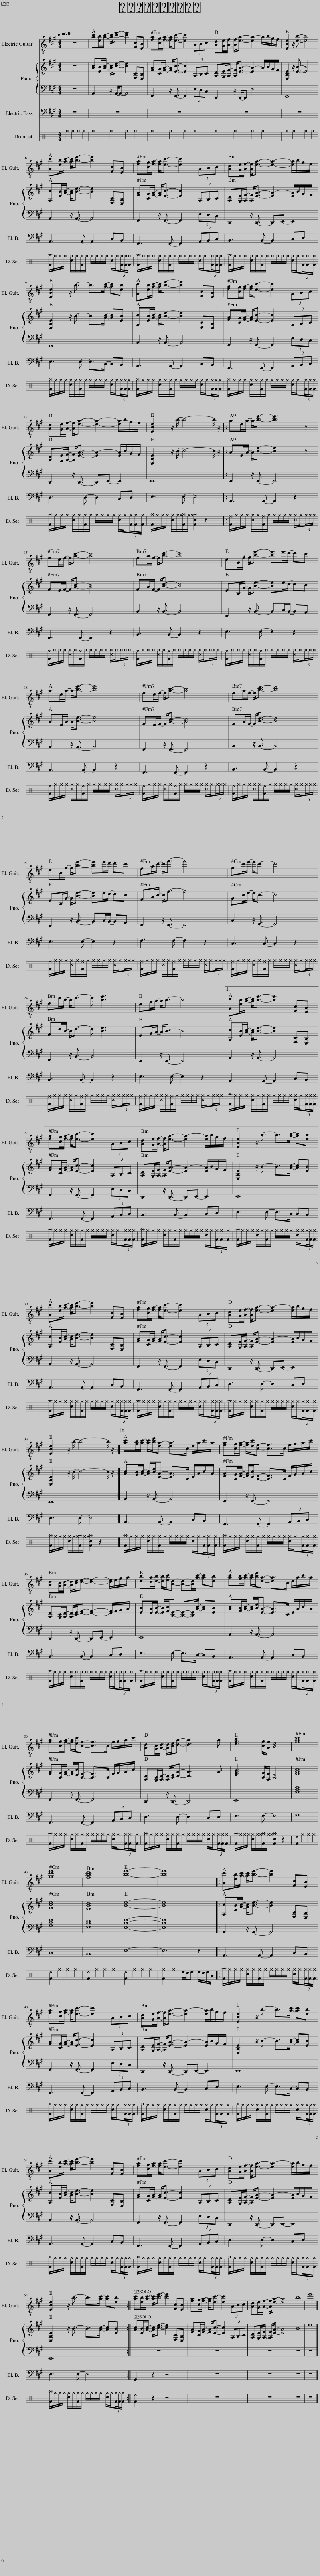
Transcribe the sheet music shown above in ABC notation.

X:1
%%score 1 { 2 | 3 } 4 5
L:1/8
Q:1/4=70
M:4/4
I:linebreak $
K:A
V:1 treble-8
V:2 treble
V:3 bass
V:4 bass transpose=-12
V:5 perc
K:none
V:1
 z8 | [ac'][eb]/[ac']/- [ac']<[c'e']- [c'e']2 [Fc][EB] | [fa][cg]/[fa]/- [fa]<[ec']- [ec']2 (3ABc | [Ad][Ge]/[Af]/- [Af]<[ea]- [ea-]2 a/b/g/f/ | [EBe]2 z/ [eb]3/2- [eb]4 |$ %5
 [Ac'][eb]/[ac']/- [ac']<[be']- [be']2 [Fc][EB] | [fa][cg]/[fa]/- [fa]<[ec']- [ec']2 (3ABc | [Ad][Ge]/[Af]/- [Af]<[ea]- [ea]2- [ea]/b/g/f/ |$ [EBe]2 z/ b3/2- b>[ac']- [ac'][eb] | [Ac'][eb]/[ac']/- [ac']<[be']- [be']2 [Fc][EB] | %10
 [fa][cg]/[fa]/- [fa]<[ec']- [ec']2 (3ABc |$ [Ad][Ge]/[Af]/- [Af]<[ea]- [ea]2- [ea]/b/g/f/ | [EBe]2 z/ b/- b4- b/ z/ |: ae/a/- a<[be']- [be']3 z |$ fe/f/- f<[ac']- [ac']4 | %15
 fa/f/- f<[bd']- [bd']4 | eB/g/- g<[be']- [be']e'/d'/- d'c' |$ ae/a/- a<[be']- [be']4 | fe/f/- f<[ac']- [ac']4 | fa/f/- f<[bd']- [bd']4 |$ %20
 eB/g/- g<[be']- [be']e'/d'/- d'c' | fa/c'/- c'<f'- f'4 | gc'/e'/- e'<c'- c'4 |$ fd'/b/- b<d'- d' [be']3 | eg/a/- a<b- b4 |1 %25
 [Ac'][eb]/[ac']/- [ac']<[be']- [be']2 [Fc][EB] |$ [fa][cg]/[fa]/- [fa]<[ec']- [ec']2 (3ABc | [Ad][Ge]/[Af]/- [Af]<[ea]- [ea-]2 [ea]/b/g/f/ | [EBe]2 z/ b3/2- b>[ac']- [ac'][eb] |$ [Ac'][eb]/[ac']/- [ac']<[be']- [be']2 [Fc][EB] | %30
 [fa][cg]/[fa]/- [fa]<[ec']- [ec']2 (3ABc | [Ad][Ge]/[Af]/- [Af]<[ea]- [ea-]2 [ea]/b/g/f/ |$ [EBe]2 z/ b/- b4- b/ z/ :|2 [ac'][eb]/[ac']/- [ac']/[be']/[ea]- [ea]>c e/a/c'/a/ || [fa][cg]/[fa]/- [fa]/[ec']/[cf]- [cf]>c f/g/a/c'/ |$ %35
 [Ad][Gc]/[Ad]/- [Ad]/[ce]/[df]- [df]2- [df]/f/g/a/ | [eb][da]/[eb]/- [eb]/[fc']/[Be]- [Be]-[Be]/[ac']/- [ac'][eb] | [ac'][eb]/[ac']/- [ac']/[be']/[ea]- [ea]>c e/a/c'/a/ |$ [fa][cg]/[fa]/- [fa]/[ec']/[cf]- [cf]>c f/g/a/c'/ | [Ad][Gc]/[Ad]/- [Ad]/[ce]/[da]- [da]3 a | %40
 [egb]3 [cg]/[Af]/ [Be]4 | [fac']8 |$ [gc'e']8 | [fbd']8 | [be']8- | %45
 [be']8 |: [Ac'][eb]/[ac']/- [ac']<[be']- [be']2 [Fc][EB] |$ [fa][cg]/[fa]/- [fa]<[ec']- [ec']2 (3ABc | [Ad][Ge]/[Af]/- [Af]<[ea]- [ea-]2 [ea]/b/g/f/ | [EBe]2 z/ b3/2- b>[ac']- [ac'][eb] |$ %50
 [Ac'][eb]/[ac']/- [ac']<[be']- [be']2 [Fc][EB] | [fa][cg]/[fa]/- [fa]<[ec']- [ec']2 (3ABc | [Ad][Ge]/[Af]/- [Af]<[ea]- [ea-]2 [ea]/b/g/f/ |$ [EBe]2 z/ b3/2- b>[ac']- [ac'][eb] :| [ac'][eb]/[ac']/- [ac']<[c'e']- [c'e']2 [Fc][EB] | %55
 [fa][cg]/[fa]/- [fa]<[ec']- [ec']2 (3ABc | [Ad][Ge]/[Af]/- [Af]<[ea]- [ea]4 | b8 | e'8 |] %59
V:2
 z8 | [Ac][EB]/[Ac]/- [Ac]<[ce]- [ce]2 [F,C][E,B,] | [FA][CG]/[FA]/- [FA]<[Ec]- [Ec]2 (3A,B,C | [A,D][G,E]/[A,F]/- [A,F]<[EA]- [EA-]2 A/B/G/F/ | [E,B,E]2 z/ [EB]3/2- [EB]4 |$ %5
 [A,c][EB]/[Ac]/- [Ac]<[Be]- [Be]2 [F,C][E,B,] | [FA][CG]/[FA]/- [FA]<[Ec]- [Ec]2 (3A,B,C | [A,D][G,E]/[A,F]/- [A,F]<[EA]- [EA-]2 [EA]/B/G/F/ |$ [E,B,E]2 z/ B3/2- B>[Ac]- [Ac][EB] | [A,c][EB]/[Ac]/- [Ac]<[Be]- [Be]2 [F,C][E,B,] | %10
 [FA][CG]/[FA]/- [FA]<[Ec]- [Ec]2 (3A,B,C |$ [A,D][G,E]/[A,F]/- [A,F]<[EA]- [EA-]2 [EA]/B/G/F/ | [E,B,E]2 z/ B/- B4- B/ z/ |: AE/A/- A<[Be]- [Be]3 z |$ FE/F/- F<[Ac]- [Ac]4 | %15
 FA/F/- F<[Bd]- [Bd]4 | EB,/G/- G<[Be]- [Be]e/d/- dc |$ AE/A/- A<[Be]- [Be]4 | FE/F/- F<[Ac]- [Ac]4 | FA/F/- F<[Bd]- [Bd]4 |$ %20
 EB,/G/- G<[Be]- [Be]e/d/- dc | FA/c/- c<f- f4 | Gc/e/- e<c- c4 |$ Fd/B/- B<d- d [Be]3 | EG/A/- A<B- B4 |1 %25
 [A,c][EB]/[Ac]/- [Ac]<[Be]- [Be]2 [F,C][E,B,] |$ [FA][CG]/[FA]/- [FA]<[Ec]- [Ec]2 (3A,B,C | [A,D][G,E]/[A,F]/- [A,F]<[EA]- [EA-]2 [EA]/B/G/F/ | [E,B,E]2 z/ B3/2- B>[Ac]- [Ac][EB] |$ [A,c][EB]/[Ac]/- [Ac]<[Be]- [Be]2 [F,C][E,B,] | %30
 [FA][CG]/[FA]/- [FA]<[Ec]- [Ec]2 (3A,B,C | [A,D][G,E]/[A,F]/- [A,F]<[EA]- [EA-]2 [EA]/B/G/F/ |$ [E,B,E]2 z/ B/- B4- B/ z/ :|2 [Ac][EB]/[Ac]/- [Ac]/[Be]/[EA]- [EA]>C E/A/c/A/ || [FA][CG]/[FA]/- [FA]/[Ec]/[CF]- [CF]>C F/G/A/c/ |$ %35
 [A,D][G,C]/[A,D]/- [A,D]/[CE]/[DF]- [DF]2- [DF]/F/G/A/ | [EB][DA]/[EB]/- [EB]/[Fc]/[B,E]- [B,E]-[B,E]/[Ac]/- [Ac][EB] | [Ac][EB]/[Ac]/- [Ac]/[Be]/[EA]- [EA]>C E/A/c/A/ |$ [FA][CG]/[FA]/- [FA]/[Ec]/[CF]- [CF]>C F/G/A/c/ | [A,D][G,C]/[A,D]/- [A,D]/[CE]/[DA]- [DA]3 A | %40
 [EGB]3 [CG]/[A,F]/ [B,E]4 | [FAc]8 |$ [Gce]8 | [FBd]8 | [Be]8- | %45
 [Be]8 |: [A,c][EB]/[Ac]/- [Ac]<[Be]- [Be]2 [F,C][E,B,] |$ [FA][CG]/[FA]/- [FA]<[Ec]- [Ec]2 (3A,B,C | [A,D][G,E]/[A,F]/- [A,F]<[EA]- [EA-]2 [EA]/B/G/F/ | [E,B,E]2 z/ B3/2- B>[Ac]- [Ac][EB] |$ %50
 [A,c][EB]/[Ac]/- [Ac]<[Be]- [Be]2 [F,C][E,B,] | [FA][CG]/[FA]/- [FA]<[Ec]- [Ec]2 (3A,B,C | [A,D][G,E]/[A,F]/- [A,F]<[EA]- [EA-]2 [EA]/B/G/F/ |$ [E,B,E]2 z/ B3/2- B>[Ac]- [Ac][EB] :| [Ac][EB]/[Ac]/- [Ac]<[ce]- [ce]2 [F,C][E,B,] | %55
 [FA][CG]/[FA]/- [FA]<[Ec]- [Ec]2 (3A,B,C | [A,D][G,E]/[A,F]/- [A,F]<[EA]- [EA]4 | B8 | e8 |] %59
V:3
 z8 | A,,2 z/ A,,/-A,,- A,,4 | F,,2 z/ F,,3/2- F,,2 (3E,D,C, | D,,2 z/ D,,/-D,, E,4 | E,,8 |$ %5
 A,,2 z/ A,,3/2- A,,4 | F,,2 z/ F,,3/2- F,,2 (3E,D,C, | D,,2 z/ D,,3/2- D,,E,,- E,,2 |$ E,,8 | A,,2 z/ A,,3/2- A,,4 | %10
 F,,2 z/ F,,3/2- F,,2 (3E,D,C, |$ D,,2 z/ D,,3/2- D,,E,,- E,,2 | E,,8 |: E,,2 z/ E,,3/2- E,,4 |$ F,,2 z/ F,,3/2- F,,4 | %15
 B,,2 z/ B,,3/2- B,,4 | E,,2 z/ B,,3/2- B,,C,/B,,/- B,,A,, |$ A,,2 z/ A,,3/2- A,,4 | F,,2 z/ F,,3/2- F,,4 | B,,2 z/ B,,3/2- B,,4 |$ %20
 E,,2 z/ B,,3/2- B,,C,/B,,/- B,,A,, | F,,2 z/ F,,3/2- F,,4 | C,2 z/ G,,3/2- G,,4 |$ F,,2 z/ B,,3/2- B,,4 | E,,2 z/ E,,3/2- E,,4 |1 %25
 A,,2 z/ A,,3/2- A,,4 |$ F,,2 z/ F,,3/2- F,,2 (3E,D,C, | D,,2 z/ D,,3/2- D,,E,,- E,,2 | E,,8 |$ A,,2 z/ A,,3/2- A,,4 | %30
 F,,2 z/ F,,3/2- F,,2 (3E,D,C, | D,,2 z/ D,,3/2- D,,E,,- E,,2 |$ E,,8 :|2 A,,2 z/ A,,3/2- A,,4 || F,,2 z/ F,,3/2- F,,4 |$ %35
 D,,2 z/ D,,3/2- D,,E,,- E,,2 | E,,8 | A,,2 z/ A,,3/2- A,,4 |$ F,,2 z/ F,,3/2- F,,4 | D,,2 z/ D,,3/2- D,,4 | %40
 E,,8 | [F,A,C]8 |$ [G,CE]8 | [F,B,D]8 | [E,B,E]8- | %45
 [E,B,E]8 |: A,,2 z/ A,,3/2- A,,4 |$ F,,2 z/ F,,3/2- F,,2 (3E,D,C, | D,,2 z/ D,,3/2- D,,E,,- E,,2 | E,,8 |$ %50
 A,,2 z/ A,,3/2- A,,4 | F,,2 z/ F,,3/2- F,,2 (3E,D,C, | D,,2 z/ D,,3/2- D,,E,,- E,,2 |$ E,,8 :| z8 | %55
 z8 | z8 | z8 | z8 |] %59
V:4
 z8 | z8 | z8 | z8 | z8 |$ %5
 A,,3 A,,- A,,2 C,B,, | F,,3 F,,- F,,2 (3A,,B,,C, | B,,3 B,,- B,,2 C,D, |$ E,3 E,- E,>C,- C,B,, | A,,3 A,,- A,,2 C,B,, | %10
 F,,3 F,,- F,,2 (3A,,B,,C, |$ D,3 D,- D,2 C,D, | E,3 E,- E,4 |: A,,3 A,,- A,,2 z2 |$ F,,3 F,,- F,,2 z2 | %15
 B,,3 B,,- B,,2 z2 | E,3 E,- E,2 z2 |$ A,,3 A,,- A,,2 z2 | F,,3 F,,- F,,2 z2 | B,,3 B,,- B,,2 z2 |$ %20
 E,3 E,- E,2 z2 | F,3 F,- F,2 z2 | C,3 C,- C,2 z2 |$ B,,3 B,,- B,,2 z2 | E,3 E,- E,2 z2 |1 %25
 A,,3 A,,- A,,2 C,B,, |$ F,,3 F,,- F,,2 (3A,,B,,C, | B,,3 B,,- B,,2 C,D, | E,3 E,- E,>C,- C,B,, |$ A,,3 A,,- A,,2 C,B,, | %30
 F,,3 F,,- F,,2 (3A,,B,,C, | D,3 D,- D,2 C,D, |$ E,3 E,- E,4 :|2 A,,3 A,,- A,,2 C,B,, || F,,3 F,,- F,,2 (3A,,B,,C, |$ %35
 B,,3 B,,- B,,2 C,D, | E,3 E,- E,>C,- C,B,, | A,,3 A,,- A,,2 C,B,, |$ F,,3 F,,- F,,2 (3A,,B,,C, | D,3 D,- D,2 C,D, | %40
 E,3 E,- E,4 | F,8 |$ C,8 | B,,8 | E,8- | %45
 E,6 z2 |: A,,3 A,,- A,,2 C,B,, |$ F,,3 F,,- F,,2 (3A,,B,,C, | B,,3 B,,- B,,2 C,D, | E,3 E,- E,>C,- C,B,, |$ %50
 A,,3 A,,- A,,2 C,B,, | F,,3 F,,- F,,2 (3A,,B,,C, | D,3 D,- D,2 C,D, |$ E,3 E,- E,4 :| G,,2 z2 z4 | %55
 z8 | z8 | z8 | z8 |] %59
V:5
[K:C] ^g2 ^g2 ^g2 ^g2 | ^g2 ^g2 ^g2 ^g2 | ^g2 ^g2 ^g2 ^g2 | ^g2 ^g2 ^g2 ^g2 | ^g2 ^g2 ^g2 ^g2 |$ %5
 [F^a]/^g/^g/^g/ [c^g]/^g/[F^g]/^g/ ^g/^g/^g/^g/ [c^g]/^g/(3[F^g]/[F^g]/[F^g]/ | [F^a]/^g/^g/^g/ [c^g]/^g/[F^g]/^g/ ^g/^g/^g/^g/ [c^g]/^g/(3[F^g]/[F^g]/[F^g]/ | [F^a]/^g/^g/^g/ [c^g]/^g/[F^g]/^g/ ^g/^g/^g/^g/ [c^g]/^g/(3[F^g]/[F^g]/[F^g]/ |$ [F^a]/^g/^g/^g/ [c^g]/^g/[F^g]/^g/ ^g/^g/^g/^g/ [c^g]/^g/(3[F^g]/[F^g]/[F^g]/ | [F^a]/^g/^g/^g/ [c^g]/^g/[F^g]/^g/ ^g/^g/^g/^g/ [c^g]/^g/(3[F^g]/[F^g]/[F^g]/ | %10
 [F^a]/^g/^g/^g/ [c^g]/^g/[F^g]/^g/ ^g/^g/^g/^g/ [c^g]/^g/(3[F^g]/[F^g]/[F^g]/ |$ [F^a]/^g/^g/^g/ [c^g]/^g/[F^g]/^g/ ^g/^g/^g/^g/ [c^g]/^g/(3[F^g]/[F^g]/[F^g]/ | [F^a]/^g/^g/^g/ [c^g]/^g/[F^g^a]/^g/ [Fc^g^a]2 z2 |: [F^f]/^g/^g/^g/ [^c^g]/^g/[F^f]/^g/ ^g/^g/^g/^g/ [^c^g]/^g/(3^g/^g/^g/ |$ [F^f]/^g/^g/^g/ [^c^g]/^g/[F^f]/^g/ ^g/^g/^g/^g/ [^c^g]/^g/(3^g/^g/^g/ | %15
 [F^f]/^g/^g/^g/ [^c^g]/^g/[F^f]/^g/ ^g/^g/^g/^g/ [^c^g]/^g/(3^g/^g/^g/ | [F^f]/^g/^g/^g/ [^c^g]/^g/[F^f]/^g/ ^g/^g/^g/^g/ [^c^g]/^g/(3^g/^g/^g/ |$ [F^f]/^g/^g/^g/ [^c^g]/^g/[F^f]/^g/ ^g/^g/^g/^g/ [^c^g]/^g/(3^g/^g/^g/ | [F^f]/^g/^g/^g/ [^c^g]/^g/[F^f]/^g/ ^g/^g/^g/^g/ [^c^g]/^g/(3^g/^g/^g/ | [F^f]/^g/^g/^g/ [^c^g]/^g/[F^f]/^g/ ^g/^g/^g/^g/ [^c^g]/^g/(3^g/^g/^g/ |$ %20
 [F^f]/^g/^g/^g/ [^c^g]/^g/[F^f]/^g/ ^g/^g/^g/^g/ [^c^g]/^g/(3^g/^g/^g/ | [F^f]/^g/^g/^g/ [^c^g]/^g/[F^f]/^g/ ^g/^g/^g/^g/ [^c^g]/^g/(3^g/^g/^g/ | [F^f]/^g/^g/^g/ [^c^g]/^g/[F^f]/^g/ ^g/^g/^g/^g/ [^c^g]/^g/(3^g/^g/^g/ |$ [F^f]/^g/^g/^g/ [^c^g]/^g/[F^f]/^g/ ^g/^g/^g/^g/ [^c^g]/^g/(3^g/^g/^g/ | [F^f]/^g/^g/^g/ [^c^g]/^g/[F^f]/^g/ ^g/^g/^g/^g/ [^c^g]/^g/(3^g/^g/^g/ |1 %25
 [F^a]/^g/^g/^g/ [c^g]/^g/[F^g]/^g/ ^g/^g/^g/^g/ [c^g]/^g/(3[F^g]/[F^g]/[F^g]/ |$ [F^a]/^g/^g/^g/ [c^g]/^g/[F^g]/^g/ ^g/^g/^g/^g/ [c^g]/^g/(3[F^g]/[F^g]/[F^g]/ | [F^a]/^g/^g/^g/ [c^g]/^g/[F^g]/^g/ ^g/^g/^g/^g/ [c^g]/^g/(3[F^g]/[F^g]/[F^g]/ | [F^a]/^g/^g/^g/ [c^g]/^g/[F^g]/^g/ ^g/^g/^g/^g/ [c^g]/^g/(3[F^g]/[F^g]/[F^g]/ |$ [F^a]/^g/^g/^g/ [c^g]/^g/[F^g]/^g/ ^g/^g/^g/^g/ [c^g]/^g/(3[F^g]/[F^g]/[F^g]/ | %30
 [F^a]/^g/^g/^g/ [c^g]/^g/[F^g]/^g/ ^g/^g/^g/^g/ [c^g]/^g/(3[F^g]/[F^g]/[F^g]/ | [F^a]/^g/^g/^g/ [c^g]/^g/[F^g]/^g/ ^g/^g/^g/^g/ [c^g]/^g/(3[F^g]/[F^g]/[F^g]/ |$ [F^a]/^g/^g/^g/ [c^g]/^g/[F^g^a]/^g/ [Fc^g^a]2 z2 :|2 [F^a]/^g/^g/^g/ [c^g]/^g/[F^g]/^g/ ^g/^g/^g/^g/ [c^g]/^g/(3[F^g]/[F^g]/[F^g]/ || [F^a]/^g/^g/^g/ [c^g]/^g/[F^g]/^g/ ^g/^g/^g/^g/ [c^g]/^g/(3[F^g]/[F^g]/[F^g]/ |$ %35
 [F^a]/^g/^g/^g/ [c^g]/^g/[F^g]/^g/ ^g/^g/^g/^g/ [c^g]/^g/(3[F^g]/[F^g]/[F^g]/ | [F^a]/^g/^g/^g/ [c^g]/^g/[F^g]/^g/ ^g/^g/^g/^g/ [c^g]/^g/(3[F^g]/[F^g]/[F^g]/ | [F^a]/^g/^g/^g/ [c^g]/^g/[F^g]/^g/ ^g/^g/^g/^g/ [c^g]/^g/(3[F^g]/[F^g]/[F^g]/ |$ [F^a]/^g/^g/^g/ [c^g]/^g/[F^g]/^g/ ^g/^g/^g/^g/ [c^g]/^g/(3[F^g]/[F^g]/[F^g]/ | [F^a]/^g/^g/^g/ [c^g]/^g/[F^g]/^g/ ^g/^g/^g/^g/ [c^g]/^g/(3[F^g]/[F^g]/[F^g]/ | %40
 [F^a]/^g/^g/^g/ [c^g]/^g/[F^g^a]/^g/ [Fc^g^a]2 z2 | [F^e]2 ^g2 ^g2 ^g2 |$ [F^e]2 ^g2 ^g2 ^g2 | [F^e]2 ^g2 ^g2 ^g2 | [F^e]2 ^g2 ^g2 ^g2 | %45
 [F^g]2 ^g2 e/d/e e/d/e/A/ |: [F^a]/^g/^g/^g/ [c^g]/^g/[F^g]/^g/ ^g/^g/^g/^g/ [c^g]/^g/(3[F^g]/[F^g]/[F^g]/ |$ [F^a]/^g/^g/^g/ [c^g]/^g/[F^g]/^g/ ^g/^g/^g/^g/ [c^g]/^g/(3[F^g]/[F^g]/[F^g]/ | [F^a]/^g/^g/^g/ [c^g]/^g/[F^g]/^g/ ^g/^g/^g/^g/ [c^g]/^g/(3[F^g]/[F^g]/[F^g]/ | [F^a]/^g/^g/^g/ [c^g]/^g/[F^g]/^g/ ^g/^g/^g/^g/ [c^g]/^g/(3[F^g]/[F^g]/[F^g]/ |$ %50
 [F^a]/^g/^g/^g/ [c^g]/^g/[F^g]/^g/ ^g/^g/^g/^g/ [c^g]/^g/(3[F^g]/[F^g]/[F^g]/ | [F^a]/^g/^g/^g/ [c^g]/^g/[F^g]/^g/ ^g/^g/^g/^g/ [c^g]/^g/(3[F^g]/[F^g]/[F^g]/ | [F^a]/^g/^g/^g/ [c^g]/^g/[F^g]/^g/ ^g/^g/^g/^g/ [c^g]/^g/(3[F^g]/[F^g]/[F^g]/ |$ [F^a]/^g/^g/^g/ [c^g]/^g/[F^g]/^g/ ^g/^g/^g/^g/ [c^g]/^g/(3[F^g]/[F^g]/[F^g]/ :| [F^e]2 z2 z4 | %55
 z8 | z8 | z8 | z8 |] %59
